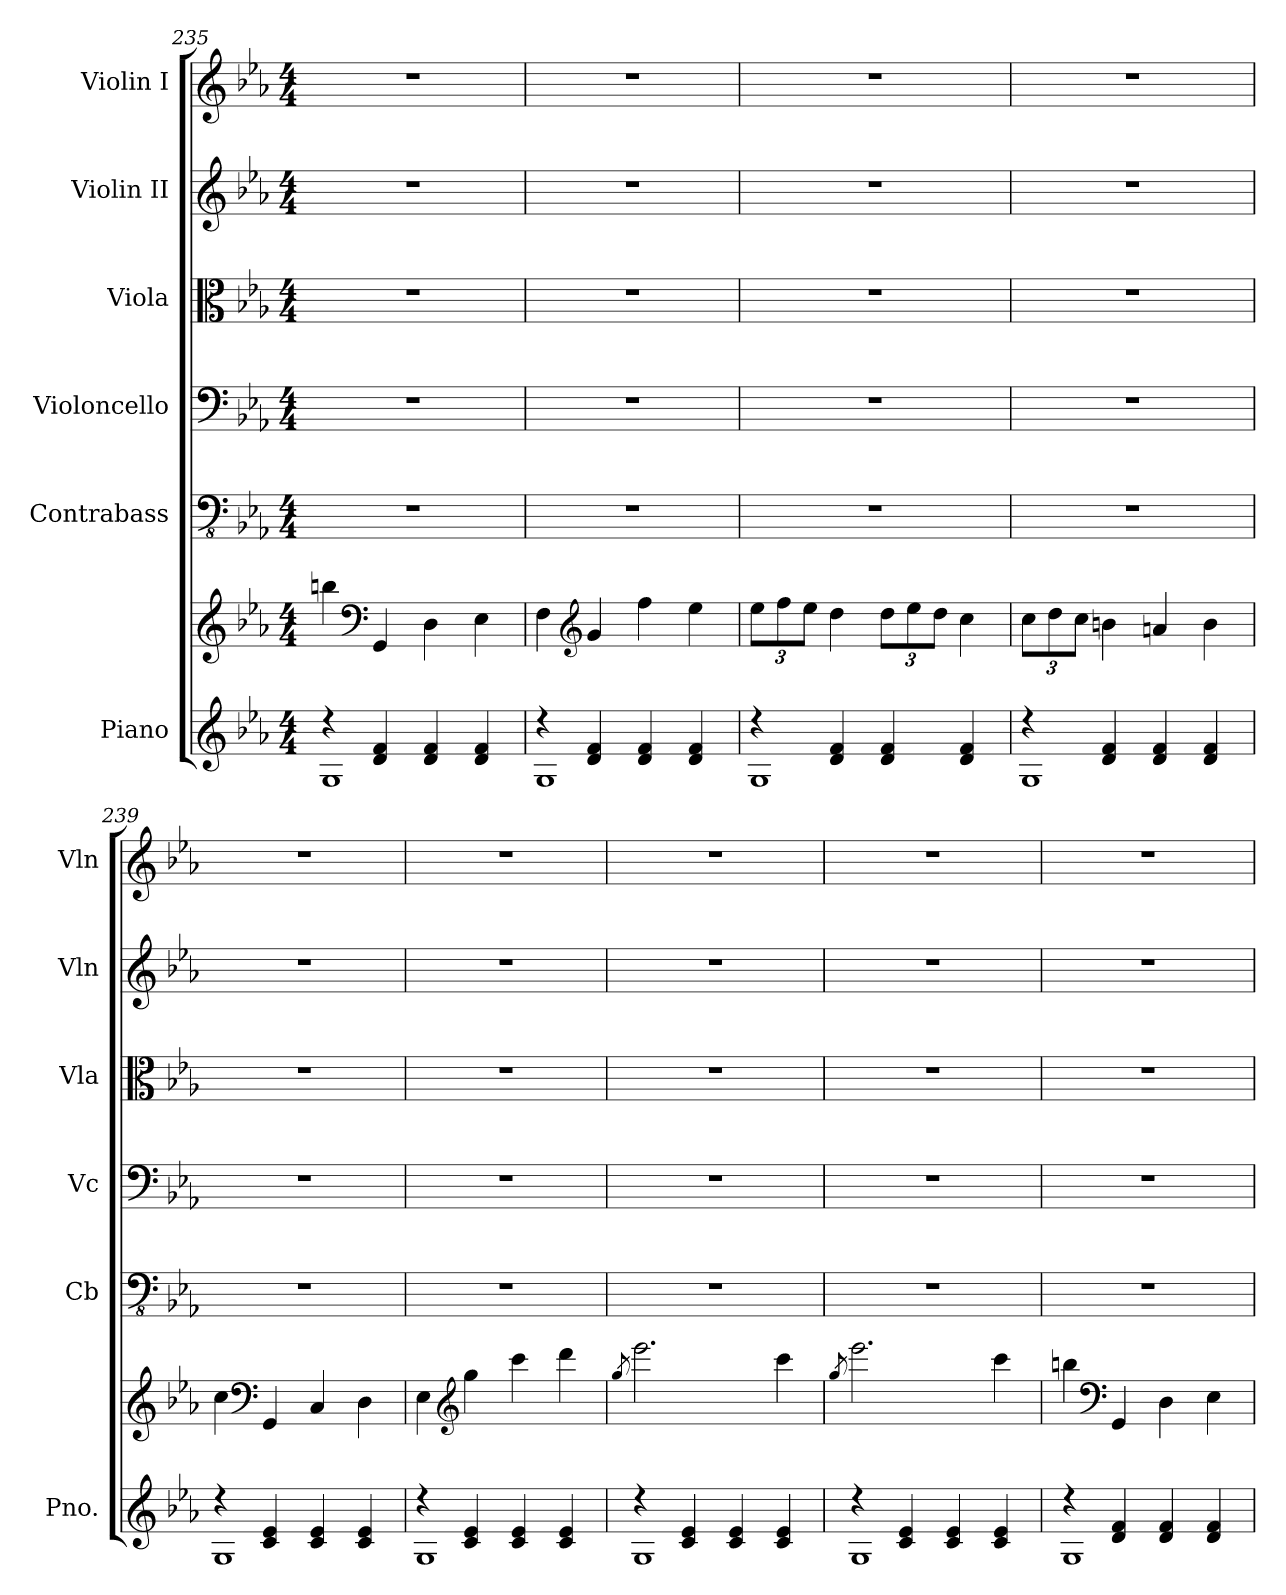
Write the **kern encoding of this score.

**kern	**kern	**kern	**kern	**kern	**kern	**kern
*part6	*part6	*part5	*part4	*part3	*part2	*part1
*staff7	*staff6	*staff5	*staff4	*staff3	*staff2	*staff1
*I"Piano	*	*I"Contrabass	*I"Violoncello	*I"Viola	*I"Violin II	*I"Violin I
*I'Pno.	*	*I'Cb	*I'Vc	*I'Vla	*I'Vln	*I'Vln
*clefG2	*clefG2	*clefFv4	*clefF4	*clefC3	*clefG2	*clefG2
*	*	*ITrd7c12	*	*	*	*
*k[b-e-a-]	*k[b-e-a-]	*k[b-e-a-]	*k[b-e-a-]	*k[b-e-a-]	*k[b-e-a-]	*k[b-e-a-]
*M4/4	*M4/4	*M4/4	*M4/4	*M4/4	*M4/4	*M4/4
=235	=235	=235	=235	=235	=235	=235
*^	*	*	*	*	*	*
4r	1G	4bbn\	1r	1r	1r	1r	1r
*	*	*clefF4	*	*	*	*	*
4d/ 4f/	.	4GG/	.	.	.	.	.
4d/ 4f/	.	4D\	.	.	.	.	.
4d/ 4f/	.	4E-\	.	.	.	.	.
=236	=236	=236	=236	=236	=236	=236	=236
4r	1G	4F\	1r	1r	1r	1r	1r
*	*	*clefG2	*	*	*	*	*
4d/ 4f/	.	4g/	.	.	.	.	.
4d/ 4f/	.	4ff\	.	.	.	.	.
4d/ 4f/	.	4ee-\	.	.	.	.	.
=237	=237	=237	=237	=237	=237	=237	=237
*	*	*Xbrackettup	*	*	*	*	*
4r	1G	12ee-\L	1r	1r	1r	1r	1r
.	.	12ff\	.	.	.	.	.
.	.	12ee-\J	.	.	.	.	.
4d/ 4f/	.	4dd\	.	.	.	.	.
4d/ 4f/	.	12dd\L	.	.	.	.	.
.	.	12ee-\	.	.	.	.	.
.	.	12dd\J	.	.	.	.	.
4d/ 4f/	.	4cc\	.	.	.	.	.
!!LO:PB:g=z
=238	=238	=238	=238	=238	=238	=238	=238
4r	1G	12cc\L	1r	1r	1r	1r	1r
.	.	12dd\	.	.	.	.	.
.	.	12cc\J	.	.	.	.	.
4d/ 4f/	.	4bn\	.	.	.	.	.
4d/ 4f/	.	4an/	.	.	.	.	.
4d/ 4f/	.	4b\	.	.	.	.	.
=239	=239	=239	=239	=239	=239	=239	=239
4r	1G	4cc\	1r	1r	1r	1r	1r
*	*	*clefF4	*	*	*	*	*
4c/ 4e-/	.	4GG/	.	.	.	.	.
4c/ 4e-/	.	4C/	.	.	.	.	.
4c/ 4e-/	.	4D\	.	.	.	.	.
=240	=240	=240	=240	=240	=240	=240	=240
4r	1G	4E-\	1r	1r	1r	1r	1r
*	*	*clefG2	*	*	*	*	*
4c/ 4e-/	.	4gg\	.	.	.	.	.
4c/ 4e-/	.	4ccc\	.	.	.	.	.
4c/ 4e-/	.	4ddd\	.	.	.	.	.
=241	=241	=241	=241	=241	=241	=241	=241
.	.	8qgg/	.	.	.	.	.
4r	1G	2.eee-\	1r	1r	1r	1r	1r
4c/ 4e-/	.	.	.	.	.	.	.
4c/ 4e-/	.	.	.	.	.	.	.
4c/ 4e-/	.	4ccc\	.	.	.	.	.
=242	=242	=242	=242	=242	=242	=242	=242
.	.	8qgg/	.	.	.	.	.
4r	1G	2.eee-\	1r	1r	1r	1r	1r
4c/ 4e-/	.	.	.	.	.	.	.
4c/ 4e-/	.	.	.	.	.	.	.
4c/ 4e-/	.	4ccc\	.	.	.	.	.
!!LO:PB:g=z
=243	=243	=243	=243	=243	=243	=243	=243
4r	1G	4bbn\	1r	1r	1r	1r	1r
*	*	*clefF4	*	*	*	*	*
4d/ 4f/	.	4GG/	.	.	.	.	.
4d/ 4f/	.	4D\	.	.	.	.	.
4d/ 4f/	.	4E-\	.	.	.	.	.
*v	*v	*	*	*	*	*	*
=	=	=	=	=	=	=
*-	*-	*-	*-	*-	*-	*-
